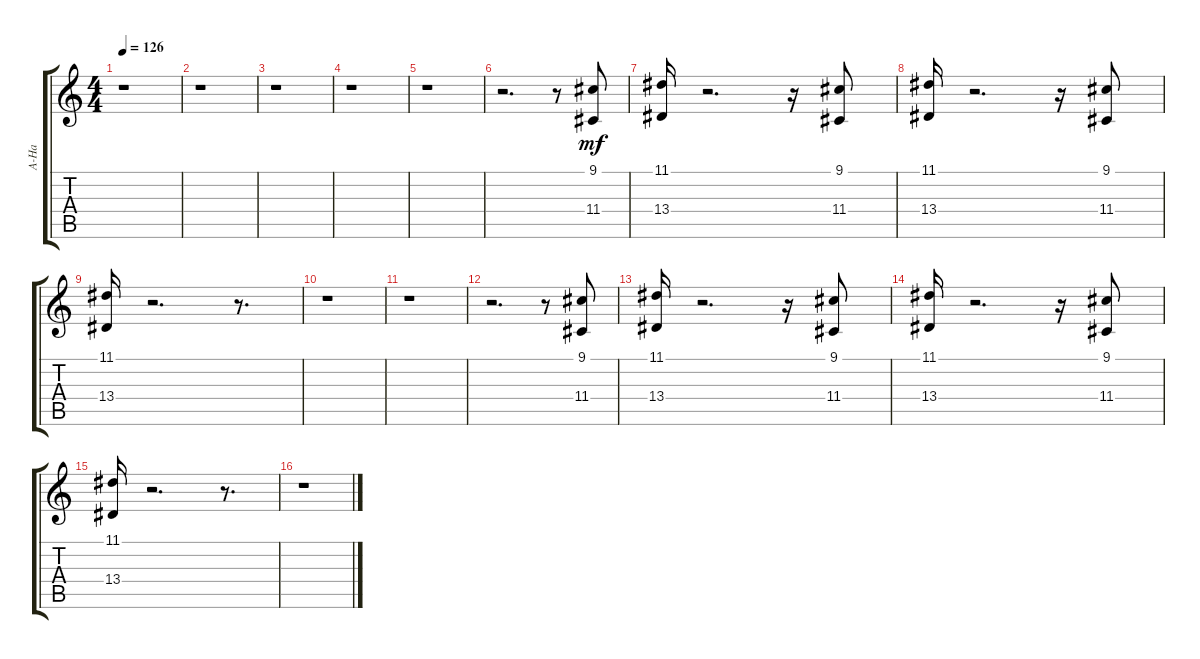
\track ("A-Ha" "A-Ha") {instrument choiraahs}
\staff {score tabs}
\tuning (E4 B3 G3 D3 A2 E2) {hide}
\ts (4 4)
\tempo 126
\clef g2
\ks c
r.1{dy mf} |
r.1 |
r.1 |
r.1 |
r.1 |
r.2{d} r.8 (9.1 11.4).8 |
(11.1 13.4).16 r.2{d} r.16 (9.1 11.4).8 |
(11.1 13.4).16 r.2{d} r.16 (9.1 11.4).8 |
(11.1 13.4).16 r.2{d} r.8{d} |
r.1 |
r.1 |
r.2{d} r.8 (9.1 11.4).8 |
(11.1 13.4).16 r.2{d} r.16 (9.1 11.4).8 |
(11.1 13.4).16 r.2{d} r.16 (9.1 11.4).8 |
(11.1 13.4).16 r.2{d} r.8{d} |
r.1
